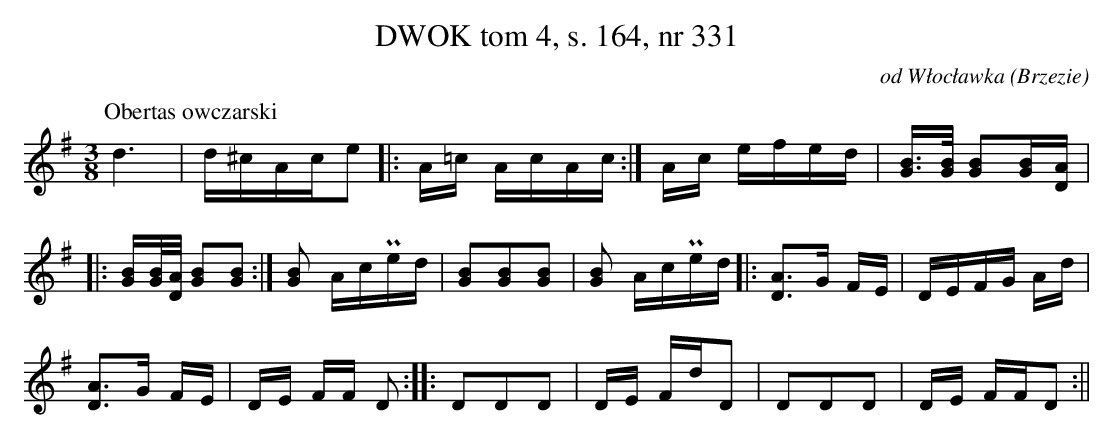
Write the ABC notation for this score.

X:1
T: DWOK tom 4, s. 164, nr 331
O: od Włocławka (Brzezie)
L: 1/16
M: 3/8
K: G
P:Obertas owczarski
d6 | d^cAce2 |: A=c AcAc :| Ac efed | [G3/B3/][G/B/] [G2B2][GB][DA] |
|:[GB][G/B/][D/A/] [G2B2][G2B2] :| [G2B2] AcPed | [G2B2][G2B2][G2B2] | [G2B2] AcPed |: [D3A3]G FE | DEFG Ad |
[D3A3]G FE | DE FF D2 :: D2D2D2 | DE FdD2 | D2D2D2 | DE FFD2 :||
